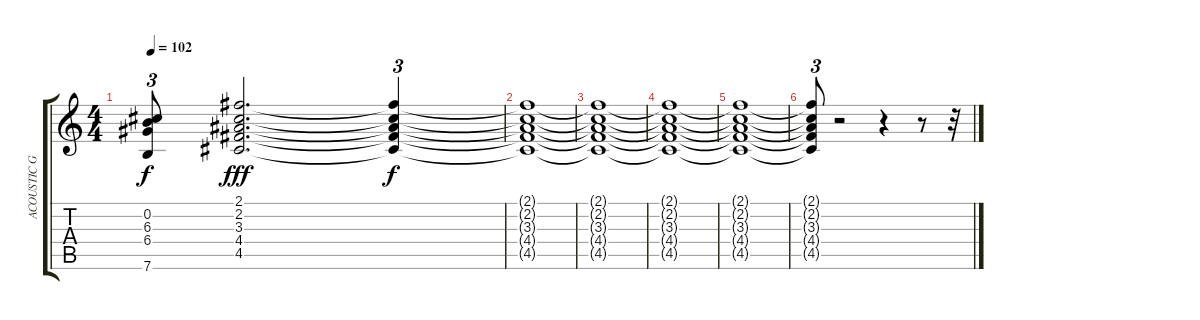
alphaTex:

\track ("ACOUSTIC GUITAR" "ACOUSTIC G") {instrument acousticguitarsteel}
\staff {score tabs}
\tuning (E4 B3 G3 D3 A2 E2) {hide}
\ts (4 4)
\tempo 102
\clef g2
\ks c
(0.2{t} 6.3{t} 6.4{t} 7.6{t}).8{tu (3 2) dy f} (2.1 2.2 3.3 4.4 4.5).2{d dy fff} (2.1{t} 2.2{t} 3.3{t} 4.4{t} 4.5{t}).4{tu (3 2) dy f} |
(2.1{t} 2.2{t} 3.3{t} 4.4{t} 4.5{t}).1 |
(2.1{t} 2.2{t} 3.3{t} 4.4{t} 4.5{t}).1 |
(2.1{t} 2.2{t} 3.3{t} 4.4{t} 4.5{t}).1 |
(2.1{t} 2.2{t} 3.3{t} 4.4{t} 4.5{t}).1 |
(2.1{t} 2.2{t} 3.3{t} 4.4{t} 4.5{t}).8{tu (3 2)} r.2 r.4 r.8 r.32
